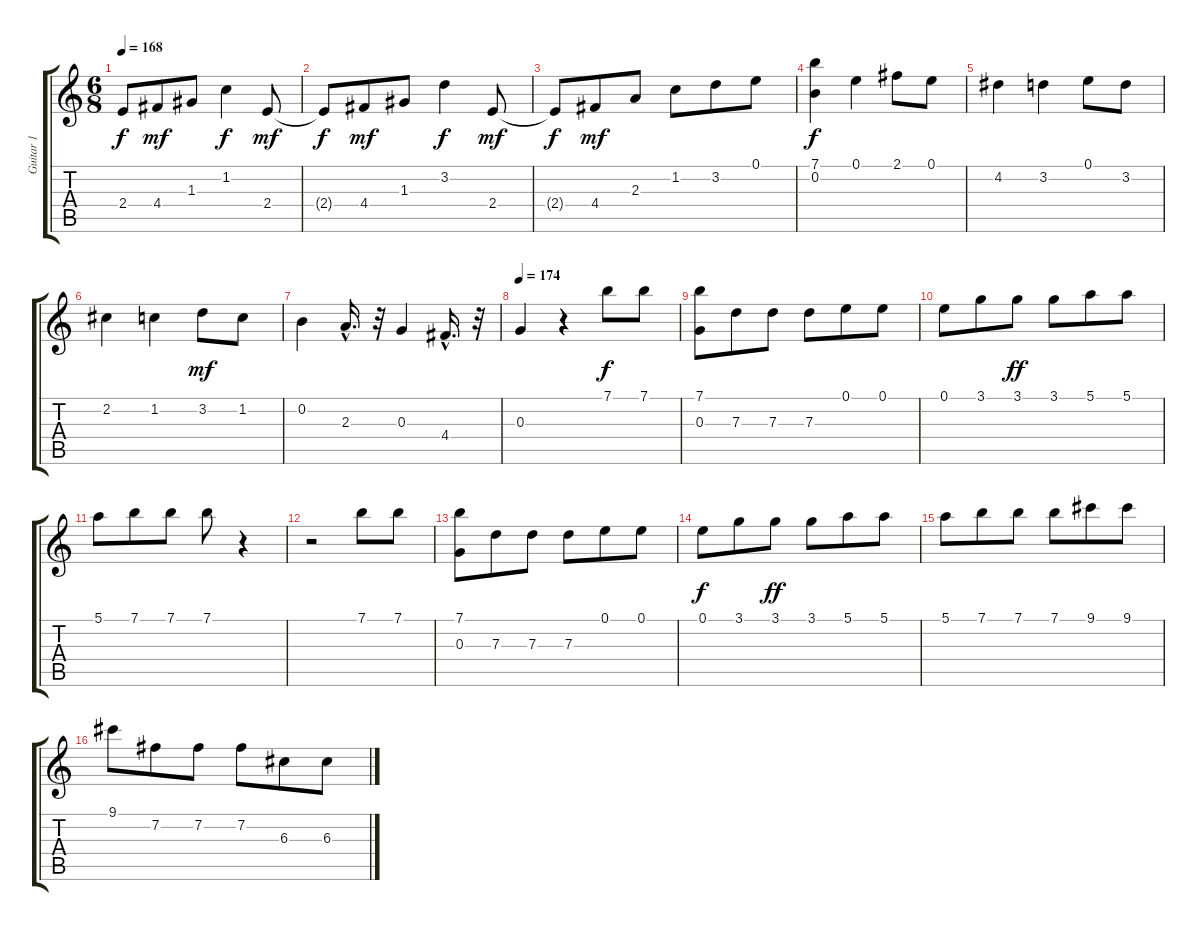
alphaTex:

\track ("Guitar 1" "Guitar 1") {instrument acousticguitarnylon}
\staff {score tabs}
\tuning (E4 B3 G3 D3 A2 E2) {hide}
\ts (6 8)
\tempo 168
\clef g2
\ks c
2.4{t}.8{dy f} 4.4.8{dy mf} 1.3.8 1.2.4{dy f} 2.4.8{dy mf} |
2.4{t}.8{dy f} 4.4.8{dy mf} 1.3.8 3.2.4{dy f} 2.4.8{dy mf} |
2.4{t}.8{dy f} 4.4.8{dy mf} 2.3.8 1.2.8 3.2.8 0.1.8 |
(7.1 0.2).4{dy f} 0.1.4 2.1.8 0.1.8 |
4.2.4 3.2.4 0.1.8 3.2.8 |
2.2.4 1.2.4 3.2.8{dy mf} 1.2.8 |
0.2.4 2.3{hac}.16{d} r.32 0.3.4 4.4{hac}.16{d} r.32 |
\tempo 174
0.3.4 r.4 7.1.8{dy f} 7.1.8 |
(7.1 0.3).8 7.3.8 7.3.8 7.3.8 0.1.8 0.1.8 |
0.1.8 3.1.8 3.1.8{dy ff} 3.1.8 5.1.8 5.1.8 |
5.1.8 7.1.8 7.1.8 7.1.8 r.4 |
r.2 7.1.8 7.1.8 |
(7.1 0.3).8 7.3.8 7.3.8 7.3.8 0.1.8 0.1.8 |
0.1.8{dy f} 3.1.8 3.1.8{dy ff} 3.1.8 5.1.8 5.1.8 |
5.1.8 7.1.8 7.1.8 7.1.8 9.1.8 9.1.8 |
9.1.8 7.2.8 7.2.8 7.2.8 6.3.8 6.3.8
